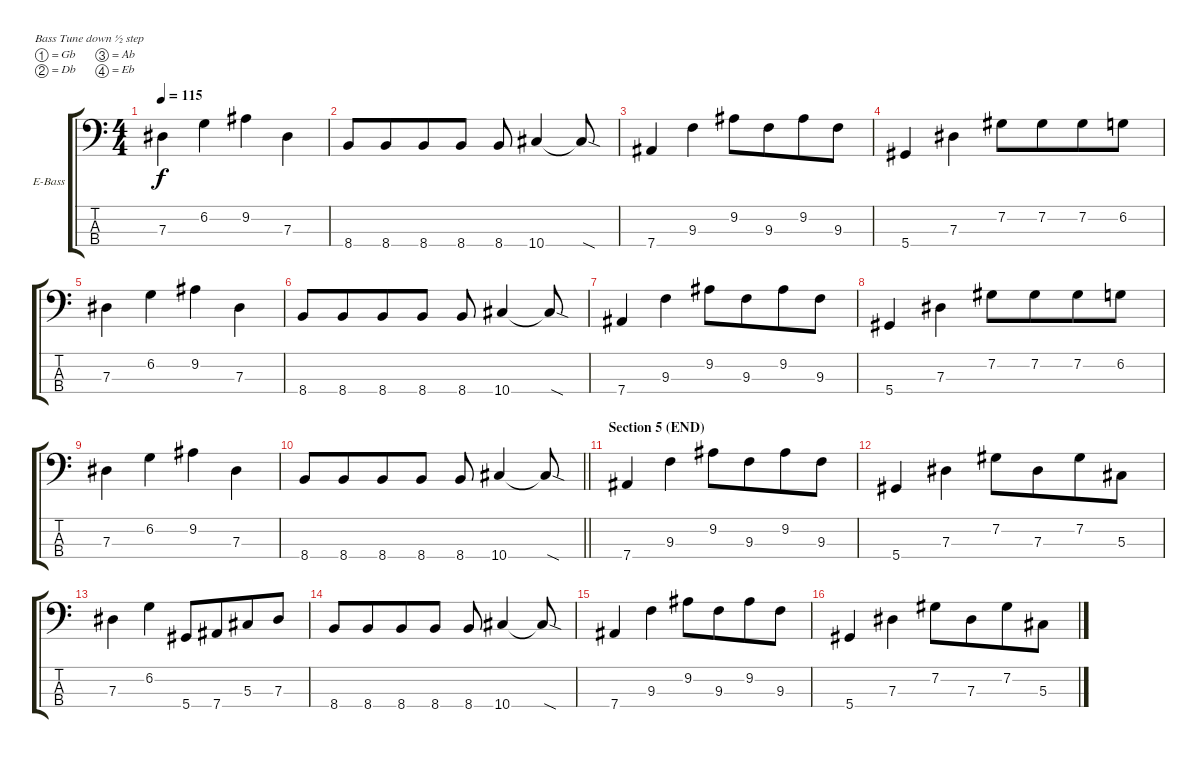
\bracketExtendMode groupsimilarinstruments
\firstSystemTrackNameOrientation horizontal
\otherSystemsTrackNameOrientation horizontal
\track ("Bass" "E-Bass") {instrument electricbasspick}
\staff {score tabs}
\tuning (Gb2 Db2 Ab1 Eb1)
\ts (4 4)
\tempo 115
\clef f4
\ks aminor
7.3.4{dy f} 6.2.4 9.2.4 7.3.4 |
8.4.8 8.4.8{beam merge} 8.4.8 8.4.8 8.4.8 10.4.4 10.4{sod t}.8 |
7.4.4 9.3.4 9.2.8 9.3.8{beam merge} 9.2.8 9.3.8 |
5.4.4 7.3.4 7.2.8 7.2.8{beam merge} 7.2.8 6.2.8 |
7.3.4 6.2.4 9.2.4 7.3.4 |
8.4.8 8.4.8{beam merge} 8.4.8 8.4.8 8.4.8 10.4.4 10.4{sod t}.8 |
7.4.4 9.3.4 9.2.8 9.3.8{beam merge} 9.2.8 9.3.8 |
5.4.4 7.3.4 7.2.8 7.2.8{beam merge} 7.2.8 6.2.8 |
7.3.4 6.2.4 9.2.4 7.3.4 |
\barLineRight lightlight
8.4.8 8.4.8{beam merge} 8.4.8 8.4.8 8.4.8 10.4.4 10.4{sod t}.8 |
\section ("" "Section 5 (END)")
7.4.4 9.3.4 9.2.8 9.3.8{beam merge} 9.2.8 9.3.8 |
5.4.4 7.3.4 7.2.8 7.3.8{beam merge} 7.2.8 5.3.8 |
7.3.4 6.2.4 5.4.8 7.4.8{beam merge} 5.3.8 7.3.8 |
8.4.8 8.4.8{beam merge} 8.4.8 8.4.8 8.4.8 10.4.4 10.4{sod t}.8 |
7.4.4 9.3.4 9.2.8 9.3.8{beam merge} 9.2.8 9.3.8 |
5.4.4 7.3.4 7.2.8 7.3.8{beam merge} 7.2.8 5.3.8
